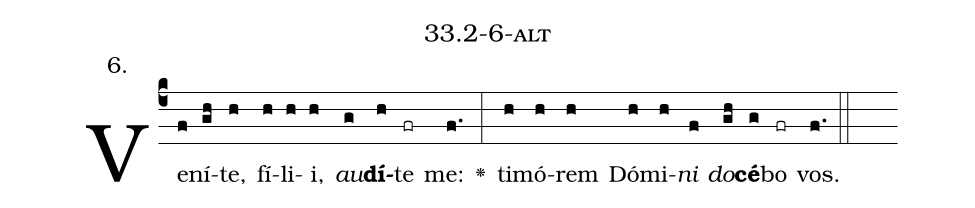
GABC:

name: 33.2-6-alt;
annotation: 6.;
%%
(c4)Ve(f)ní(gh)te,(h) fí(h)li(h)i,(h) <i>au</i>(g)<b>dí</b>(h)te(fr) me:(f.) <v>\greheightstar</v>(:) ti(h)mó(h)rem(h) Dó(h)mi(h)<i>ni</i>(f) <i>do</i>(gh)<b>cé</b>(g)bo(fr) vos.(f.) (::)


%E(h) u(h) o(f) u(gh) a(g) e.(f.) (::)
